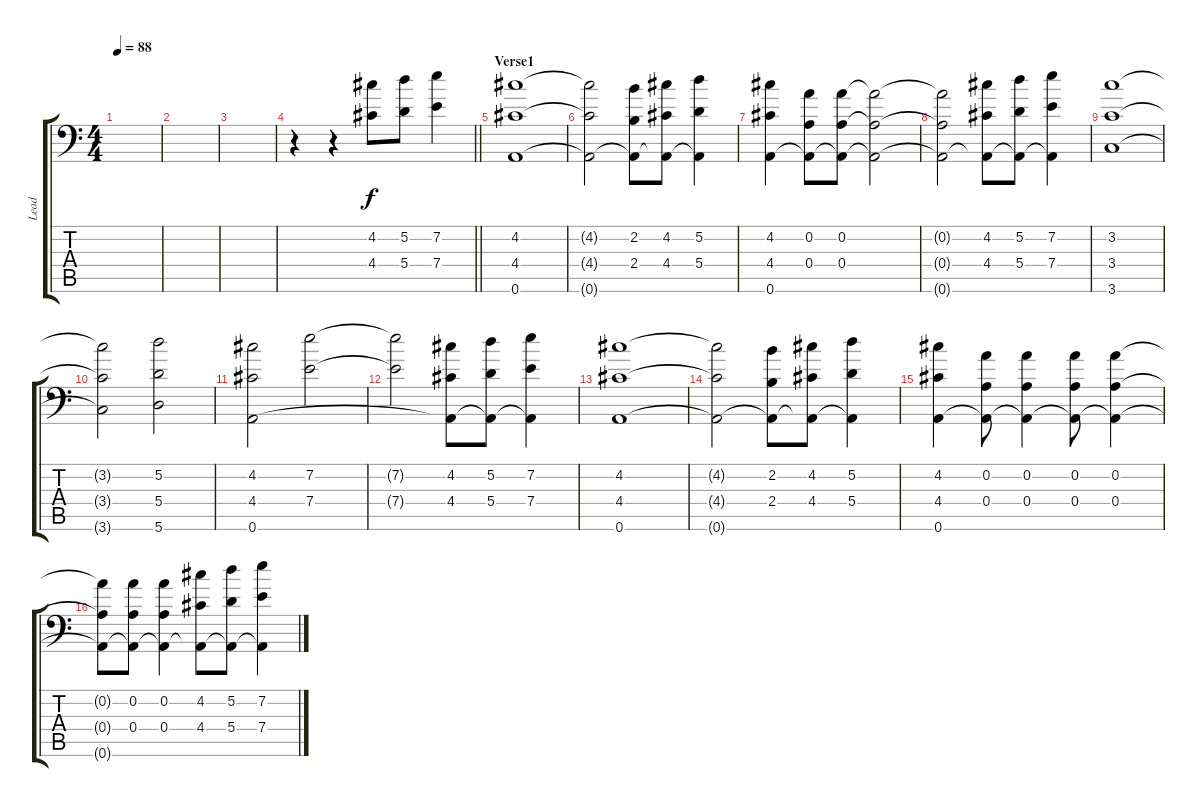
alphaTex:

\track ("Lead" "Lead") {instrument distortionguitar}
\staff {score tabs}
\tuning (Db4 A3 E3 A2 E2 A1) {hide}
\ts (4 4)
\tempo 88
\clef f4
\ks c
|
|
|
\barLineRight lightlight
r.4 r.4 (4.2 4.4).8 (5.2 5.4).8 (7.2 7.4).4 |
\section ("" "Verse1")
(4.2 4.4 0.6).1 |
(4.2{t} 4.4{t} 0.6{t}).2 (2.2 2.4 0.6{t}).8 (4.2 4.4 0.6{t}).8 (5.2 5.4 0.6{t}).4 |
(4.2 4.4 0.6).4 (0.2 0.4 0.6{t}).8 (0.2 0.4 0.6{t}).8 (0.2{t} 0.4{t} 0.6{t}).2 |
(0.2{t} 0.4{t} 0.6{t}).2 (4.2 4.4 0.6{t}).8 (5.2 5.4 0.6{t}).8 (7.2 7.4 0.6{t}).4 |
(3.2 3.4 3.6).1 |
(3.2{t} 3.4{t} 3.6{t}).2 (5.2 5.4 5.6).2 |
(4.2 4.4 0.6).2 (7.2 7.4).2 |
(7.2{t} 7.4{t}).2 (4.2 4.4 0.6{t}).8 (5.2 5.4 0.6{t}).8 (7.2 7.4 0.6{t}).4 |
(4.2 4.4 0.6).1 |
(4.2{t} 4.4{t} 0.6{t}).2 (2.2 2.4 0.6{t}).8 (4.2 4.4 0.6{t}).8 (5.2 5.4 0.6{t}).4 |
(4.2 4.4 0.6).4 (0.2 0.4 0.6{t}).8 (0.2 0.4 0.6{t}).4 (0.2 0.4 0.6{t}).8 (0.2 0.4 0.6{t}).4 |
(0.2{t} 0.4{t} 0.6{t}).8 (0.2 0.4 0.6{t}).8 (0.2 0.4 0.6{t}).4 (4.2 4.4 0.6{t}).8 (5.2 5.4 0.6{t}).8 (7.2 7.4 0.6{t}).4
